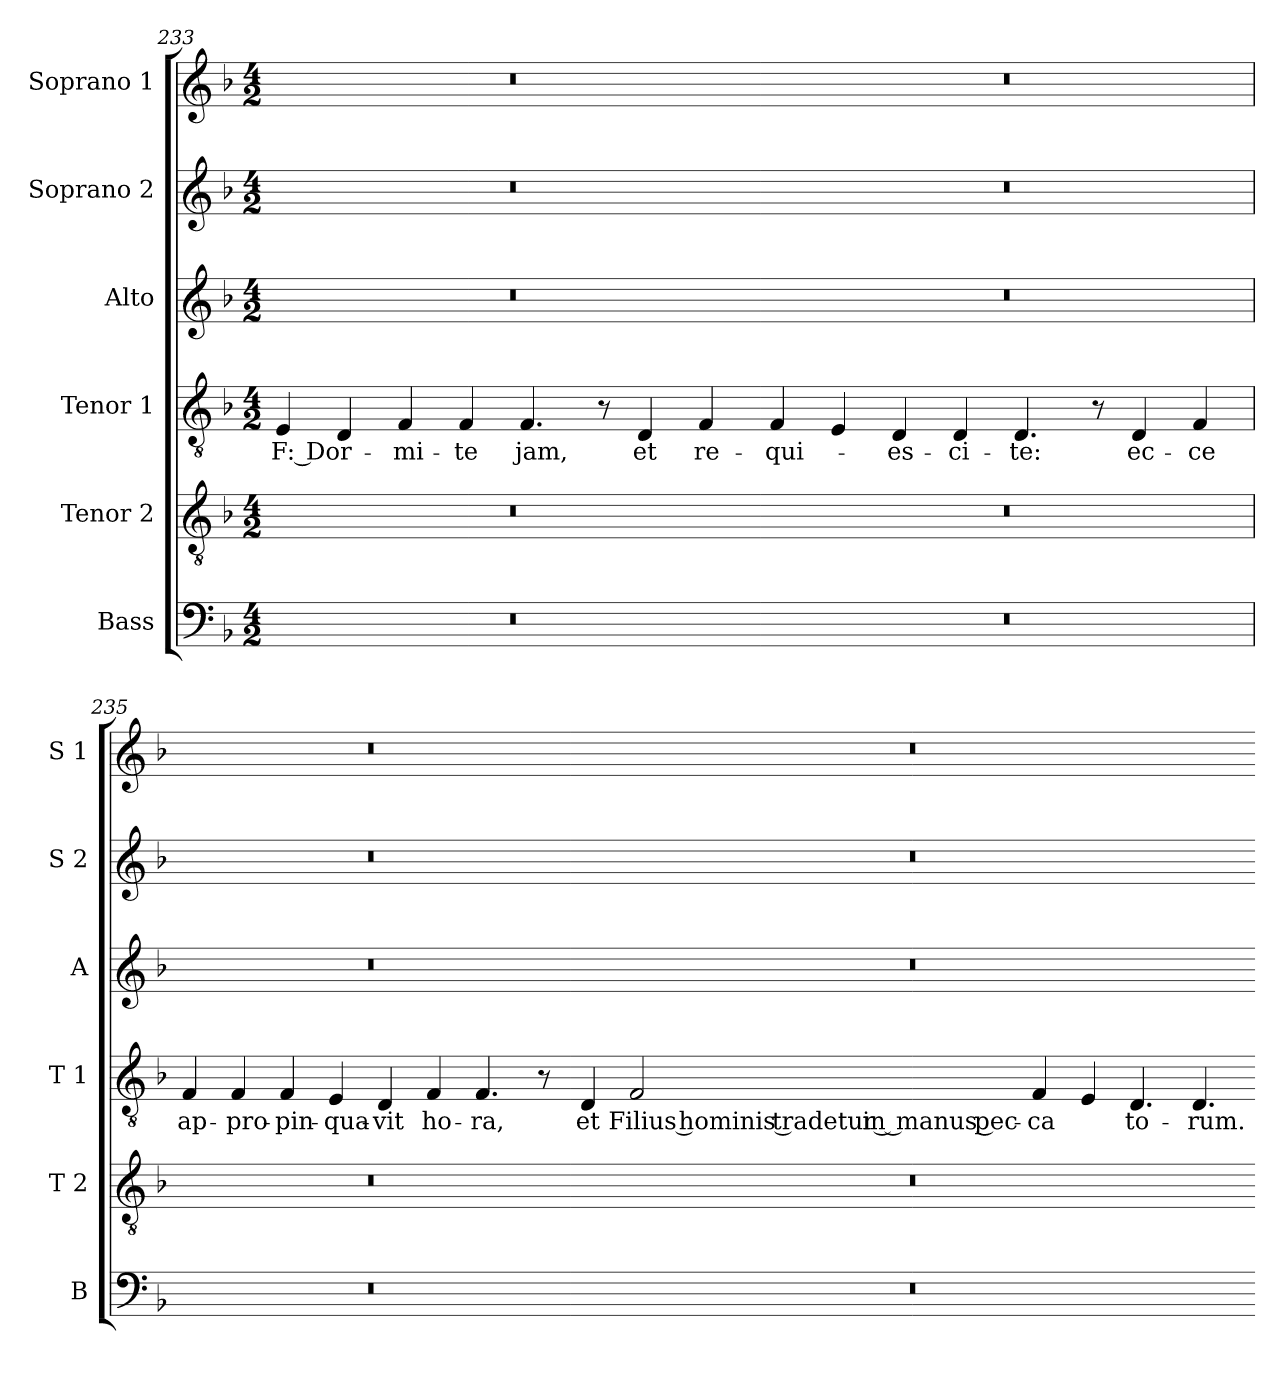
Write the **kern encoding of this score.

**kern	**kern	**kern	**text	**kern	**kern	**kern
*part6	*part5	*part4	*part4	*part3	*part2	*part1
*staff6	*staff5	*staff4	*staff4	*staff3	*staff2	*staff1
*I"Bass	*I"Tenor 2	*I"Tenor 1	*	*I"Alto	*I"Soprano 2	*I"Soprano 1
*I'B	*I'T 2	*I'T 1	*	*I'A	*I'S 2	*I'S 1
*clefF4	*clefGv2	*clefGv2	*	*clefG2	*clefG2	*clefG2
*k[b-]	*k[b-]	*k[b-]	*	*k[b-]	*k[b-]	*k[b-]
*F:	*F:	*F:	*	*F:	*F:	*F:
*M4/2	*M4/2	*M4/2	*	*M4/2	*M4/2	*M4/2
=233	=233	=233	=233	=233	=233	=233
!	!	!	!LO:LY:b	!	!	!
0r	0r	4E/	F: Dor-	0r	0r	0r
.	.	4D/	.	.	.	.
!	!	!	!LO:LY:b	!	!	!
.	.	4F/	-mi-	.	.	.
!	!	!	!LO:LY:b	!	!	!
.	.	4F/	-te	.	.	.
!	!	!	!LO:LY:b	!	!	!
.	.	4.F/	jam,	.	.	.
.	.	8r	.	.	.	.
!	!	!	!LO:LY:b	!	!	!
.	.	4D/	et	.	.	.
!	!	!	!LO:LY:b	!	!	!
.	.	4F/	re-	.	.	.
=234-	=234-	=234-	=234-	=234-	=234-	=234-
!	!	!	!LO:LY:b	!	!	!
0r	0r	4F/	-qui-	0r	0r	0r
.	.	4E/	.	.	.	.
!	!	!	!LO:LY:b	!	!	!
.	.	4D/	-es-	.	.	.
!	!	!	!LO:LY:b	!	!	!
.	.	4D/	-ci-	.	.	.
!	!	!	!LO:LY:b	!	!	!
.	.	4.D/	-te:	.	.	.
.	.	8r	.	.	.	.
!	!	!	!LO:LY:b	!	!	!
.	.	4D/	ec-	.	.	.
!	!	!	!LO:LY:b	!	!	!
.	.	4F/	-ce	.	.	.
!!LO:LB:g=z
=235	=235	=235	=235	=235	=235	=235
!	!	!	!LO:LY:b	!	!	!
0r	0r	4F/	ap-	0r	0r	0r
!	!	!	!LO:LY:b	!	!	!
.	.	4F/	-pro-	.	.	.
!	!	!	!LO:LY:b	!	!	!
.	.	4F/	-pin-	.	.	.
!	!	!	!LO:LY:b	!	!	!
.	.	4E/	-qua-	.	.	.
!	!	!	!LO:LY:b	!	!	!
.	.	4D/	-vit	.	.	.
!	!	!	!LO:LY:b	!	!	!
.	.	4F/	ho-	.	.	.
!	!	!	!LO:LY:b	!	!	!
.	.	4.F/	-ra,	.	.	.
.	.	8r	.	.	.	.
=236-	=236-	=236-	=236-	=236-	=236-	=236-
!	!	!	!LO:LY:b	!	!	!
0r	0r	4D/	et	0r	0r	0r
!	!	!	!LO:LY:b	!	!	!
.	.	2F/	Filius hominis tradetur in manus pec-	.	.	.
!	!	!	!LO:LY:b	!	!	!
.	.	4F/	-ca	.	.	.
.	.	4E/	.	.	.	.
!	!	!	!LO:LY:b	!	!	!
.	.	4.D/	to-	.	.	.
!	!	!	!LO:LY:b	!	!	!
.	.	4.D/	-rum.	.	.	.
=-	=-	=-	=-	=-	=-	=-
*-	*-	*-	*-	*-	*-	*-
